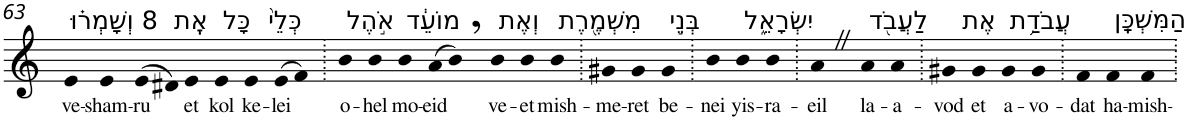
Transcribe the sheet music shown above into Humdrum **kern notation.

**kern	**text
*part1	*part1
*staff1	*staff1
*I"Piano	*
*I'Pno	*
!!LO:PB:g=z
*clefG2	*
*k[]	*
=63	=63
!LO:TX:a:t=8 וְשָׁמְר֗וּ	!
!	!LO:LY:b
4e	ve-
!	!LO:LY:b
4e	-sham-
!	!LO:LY:b
(>8e	-ru
8d#X)	.
!LO:TX:a:t=אֶֽת	!
!	!LO:LY:b
4e	et
!LO:TX:a:t=כָּל	!
!	!LO:LY:b
4e	kol
!LO:TX:a:t=כְּלֵי֙	!
!	!LO:LY:b
4e	ke-
!	!LO:LY:b
(>8e	-lei
8f)	.
=64.	=64.
!LO:TX:a:t=אֹ֣הֶל	!
!	!LO:LY:b
4b	o-
!	!LO:LY:b
4b	-hel
!LO:TX:a:t=מוֹעֵ֔ד	!
!	!LO:LY:b
4b	mo-
!	!LO:LY:b
(>8a	-eid
8b,)	.
!LO:TX:a:t=וְאֶת	!
!	!LO:LY:b
4b	ve-
!	!LO:LY:b
4b	-et
!LO:TX:a:t=מִשְׁמֶ֖רֶת	!
!	!LO:LY:b
4b	mish-
=65.	=65.
!	!LO:LY:b
4g#X	-me-
!	!LO:LY:b
4g#	-ret
!LO:TX:a:t=בְּנֵ֣י	!
!	!LO:LY:b
4g#	be-
=66.	=66.
!	!LO:LY:b
4b	-nei
!LO:TX:a:t=יִשְׂרָאֵ֑ל	!
!	!LO:LY:b
4b	yis-
!	!LO:LY:b
4b	-ra-
=67.	=67.
!	!LO:LY:b
4aZ	-eil
!LO:TX:a:t=לַעֲבֹ֖ד	!
!	!LO:LY:b
4a	la-
!	!LO:LY:b
4a	-a-
=68.	=68.
!	!LO:LY:b
4g#X	-vod
!LO:TX:a:t=אֶת	!
!	!LO:LY:b
4g#	et
!LO:TX:a:t=עֲבֹדַ֥ת	!
!	!LO:LY:b
4g#	a-
!	!LO:LY:b
4g#	-vo-
=69.	=69.
!	!LO:LY:b
4f	-dat
!LO:TX:a:t=הַמִּשְׁכָּֽן	!
!	!LO:LY:b
4f	ha-
!	!LO:LY:b
4f	-mish-
=.	=.
*-	*-
